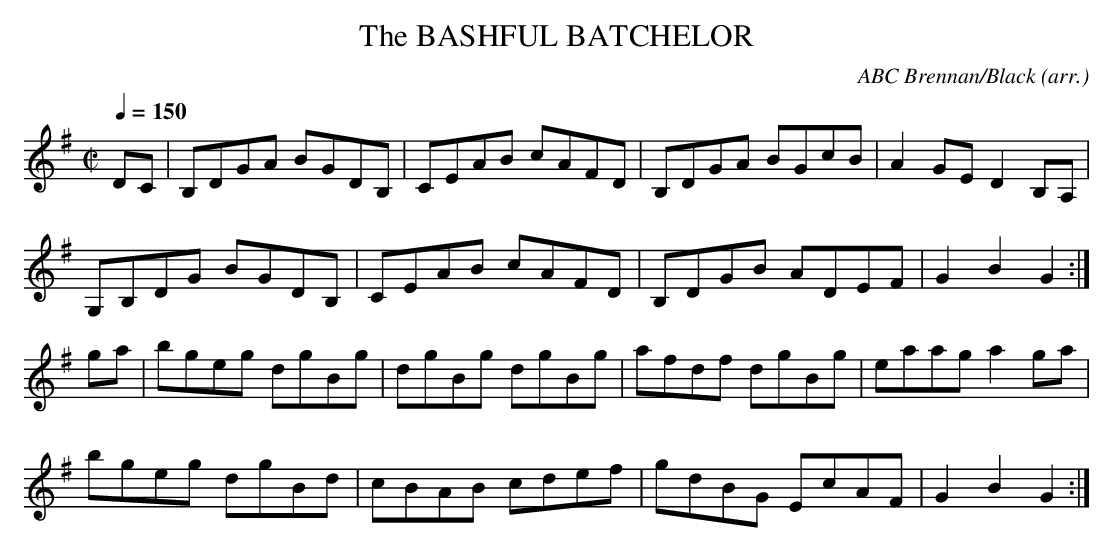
X:1
T:BASHFUL BATCHELOR, The
C:ABC Brennan/Black (arr.)
Q:1/4=150
M:C|
L:1/8 % dotted rhythm
K:G
DC|B,DGA BGDB,|CEAB cAFD|B,DGA BGcB|A2GE D2B,A,|
G,B,DG BGDB,|CEAB cAFD|B,DGB ADEF|G2B2G2:|
ga|bgeg dgBg|dgBg dgBg|afdf dgBg|eaag a2ga|
bgeg dgBd|cBAB cdef|gdBG EcAF|G2B2G2:|
